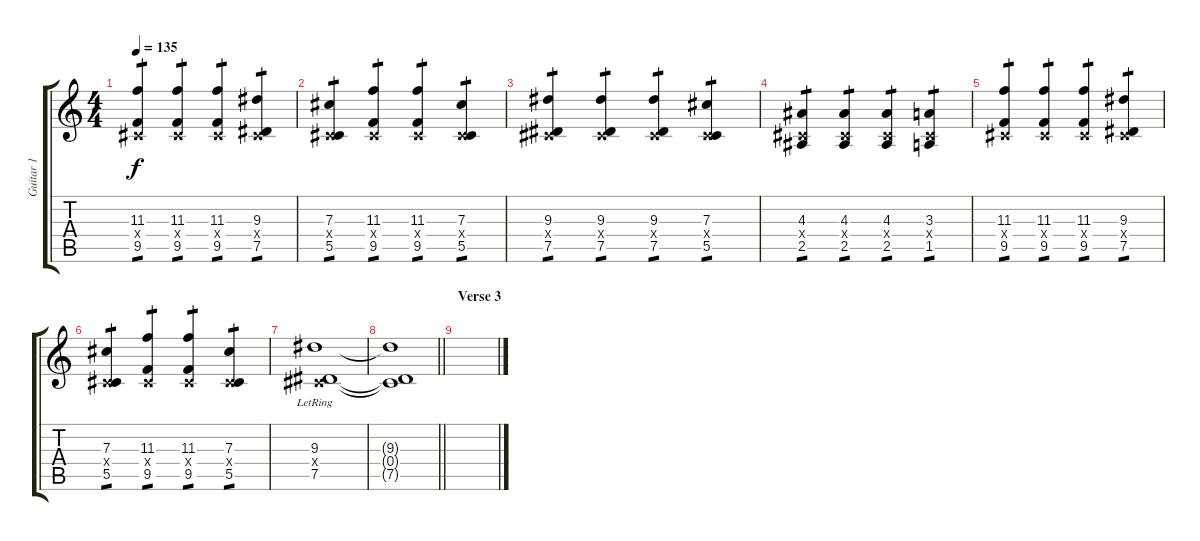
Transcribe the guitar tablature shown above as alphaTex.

\track ("Guitar 1" "Guitar 1") {instrument electricguitarjazz}
\staff {score tabs}
\tuning (Eb4 Bb3 Gb3 Db3 Ab2 Eb2) {hide}
\ts (4 4)
\tempo 135
\clef g2
\ks c
(11.3 0.4{x} 9.5).4{tp 1 dy f} (11.3 0.4{x} 9.5).4{tp 1} (11.3 0.4{x} 9.5).4{tp 1} (9.3 0.4{x} 7.5).4{tp 1} |
(7.3 0.4{x} 5.5).4{tp 1} (11.3 0.4{x} 9.5).4{tp 1} (11.3 0.4{x} 9.5).4{tp 1} (7.3 0.4{x} 5.5).4{tp 1} |
(9.3 0.4{x} 7.5).4{tp 1} (9.3 0.4{x} 7.5).4{tp 1} (9.3 0.4{x} 7.5).4{tp 1} (7.3 0.4{x} 5.5).4{tp 1} |
(4.3 0.4{x} 2.5).4{tp 1} (4.3 0.4{x} 2.5).4{tp 1} (4.3 0.4{x} 2.5).4{tp 1} (3.3 0.4{x} 1.5).4{tp 1} |
(11.3 0.4{x} 9.5).4{tp 1} (11.3 0.4{x} 9.5).4{tp 1} (11.3 0.4{x} 9.5).4{tp 1} (9.3 0.4{x} 7.5).4{tp 1} |
(7.3 0.4{x} 5.5).4{tp 1} (11.3 0.4{x} 9.5).4{tp 1} (11.3 0.4{x} 9.5).4{tp 1} (7.3 0.4{x} 5.5).4{tp 1} |
(9.3{lr} 0.4{x} 7.5{lr}).1 |
\barLineRight lightlight
(9.3{t} 0.4{t} 7.5{t}).1 |
\section ("" "Verse 3")
